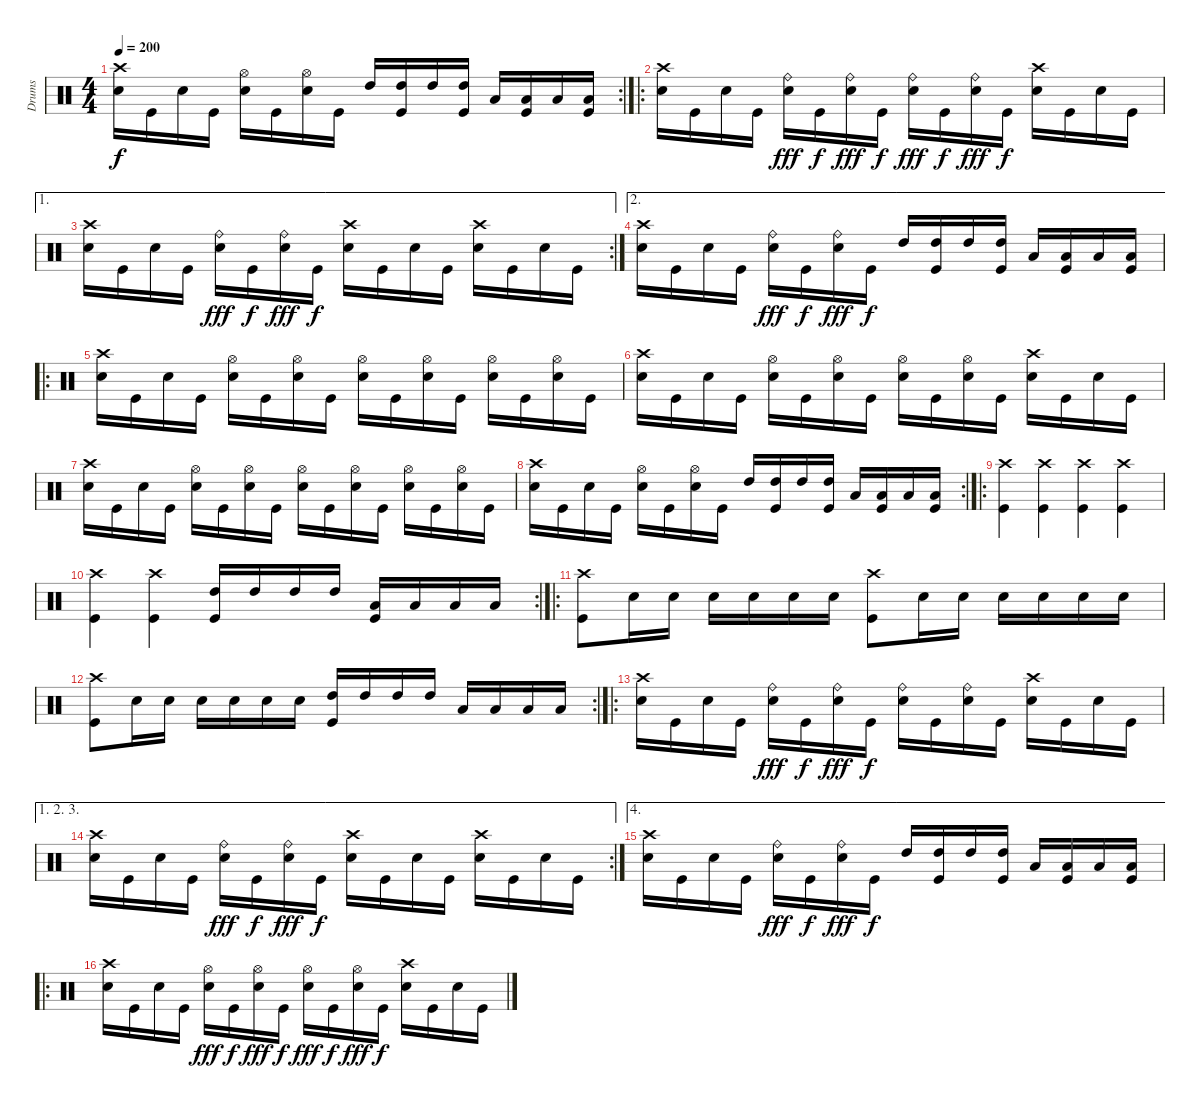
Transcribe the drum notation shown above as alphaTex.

\track ("Drums" "Drums") {instrument percussion}
\staff {score}
\articulation defaults
\rc 2
\ts (4 4)
\tempo 200
\clef neutral
\ks c
("Crash high (hit)" "Snare (hit) 2").16{dy f} "Kick (hit)".16 "Snare (hit) 2".16 "Kick (hit)".16 ("Hi-Hat (open)" "Snare (hit) 2").16 "Kick (hit)".16 ("Hi-Hat (open)" "Snare (hit) 2").16 "Kick (hit)".16 "High Tom (hit)".16 ("High Tom (hit)" "Kick (hit)").16 "High Tom (hit)".16 ("High Tom (hit)" "Kick (hit)").16 "Low Tom (hit)".16 ("Low Tom (hit)" "Kick (hit)").16 "Low Tom (hit)".16 ("Low Tom (hit)" "Kick (hit)").16 |
\ro
("Crash high (hit)" "Snare (hit) 2").16 "Kick (hit)".16 "Snare (hit) 2".16 "Kick (hit)".16 ("Ride (bell)" "Snare (hit) 2").16{dy fff} "Kick (hit)".16{dy f} ("Ride (bell)" "Snare (hit) 2").16{dy fff} "Kick (hit)".16{dy f} ("Ride (bell)" "Snare (hit) 2").16{dy fff} "Kick (hit)".16{dy f} ("Ride (bell)" "Snare (hit) 2").16{dy fff} "Kick (hit)".16{dy f} ("Crash high (hit)" "Snare (hit) 2").16 "Kick (hit)".16 "Snare (hit) 2".16 "Kick (hit)".16 |
\ae 1
\rc 2
("Crash high (hit)" "Snare (hit) 2").16 "Kick (hit)".16 "Snare (hit) 2".16 "Kick (hit)".16 ("Ride (bell)" "Snare (hit) 2").16{dy fff} "Kick (hit)".16{dy f} ("Ride (bell)" "Snare (hit) 2").16{dy fff} "Kick (hit)".16{dy f} ("Crash high (hit)" "Snare (hit) 2").16 "Kick (hit)".16 "Snare (hit) 2".16 "Kick (hit)".16 ("Crash high (hit)" "Snare (hit) 2").16 "Kick (hit)".16 "Snare (hit) 2".16 "Kick (hit)".16 |
\ae 2
("Crash high (hit)" "Snare (hit) 2").16 "Kick (hit)".16 "Snare (hit) 2".16 "Kick (hit)".16 ("Ride (bell)" "Snare (hit) 2").16{dy fff} "Kick (hit)".16{dy f} ("Ride (bell)" "Snare (hit) 2").16{dy fff} "Kick (hit)".16{dy f} "High Tom (hit)".16 ("High Tom (hit)" "Kick (hit)").16 "High Tom (hit)".16 ("High Tom (hit)" "Kick (hit)").16 "Low Tom (hit)".16 ("Low Tom (hit)" "Kick (hit)").16 "Low Tom (hit)".16 ("Low Tom (hit)" "Kick (hit)").16 |
\ro
("Crash high (hit)" "Snare (hit) 2").16 "Kick (hit)".16 "Snare (hit) 2".16 "Kick (hit)".16 ("Hi-Hat (open)" "Snare (hit) 2").16 "Kick (hit)".16 ("Hi-Hat (open)" "Snare (hit) 2").16 "Kick (hit)".16 ("Hi-Hat (open)" "Snare (hit) 2").16 "Kick (hit)".16 ("Hi-Hat (open)" "Snare (hit) 2").16 "Kick (hit)".16 ("Hi-Hat (open)" "Snare (hit) 2").16 "Kick (hit)".16 ("Hi-Hat (open)" "Snare (hit) 2").16 "Kick (hit)".16 |
("Crash high (hit)" "Snare (hit) 2").16 "Kick (hit)".16 "Snare (hit) 2".16 "Kick (hit)".16 ("Hi-Hat (open)" "Snare (hit) 2").16 "Kick (hit)".16 ("Hi-Hat (open)" "Snare (hit) 2").16 "Kick (hit)".16 ("Hi-Hat (open)" "Snare (hit) 2").16 "Kick (hit)".16 ("Hi-Hat (open)" "Snare (hit) 2").16 "Kick (hit)".16 ("Crash high (hit)" "Snare (hit) 2").16 "Kick (hit)".16 "Snare (hit) 2".16 "Kick (hit)".16 |
("Crash high (hit)" "Snare (hit) 2").16 "Kick (hit)".16 "Snare (hit) 2".16 "Kick (hit)".16 ("Hi-Hat (open)" "Snare (hit) 2").16 "Kick (hit)".16 ("Hi-Hat (open)" "Snare (hit) 2").16 "Kick (hit)".16 ("Hi-Hat (open)" "Snare (hit) 2").16 "Kick (hit)".16 ("Hi-Hat (open)" "Snare (hit) 2").16 "Kick (hit)".16 ("Hi-Hat (open)" "Snare (hit) 2").16 "Kick (hit)".16 ("Hi-Hat (open)" "Snare (hit) 2").16 "Kick (hit)".16 |
\rc 2
("Crash high (hit)" "Snare (hit) 2").16 "Kick (hit)".16 "Snare (hit) 2".16 "Kick (hit)".16 ("Hi-Hat (open)" "Snare (hit) 2").16 "Kick (hit)".16 ("Hi-Hat (open)" "Snare (hit) 2").16 "Kick (hit)".16 "High Tom (hit)".16 ("High Tom (hit)" "Kick (hit)").16 "High Tom (hit)".16 ("High Tom (hit)" "Kick (hit)").16 "Low Tom (hit)".16 ("Low Tom (hit)" "Kick (hit)").16 "Low Tom (hit)".16 ("Low Tom (hit)" "Kick (hit)").16 |
\ro
("Crash high (hit)" "Kick (hit)").4 ("Crash high (hit)" "Kick (hit)").4 ("Crash high (hit)" "Kick (hit)").4 ("Crash high (hit)" "Kick (hit)").4 |
\rc 2
("Crash high (hit)" "Kick (hit)").4 ("Crash high (hit)" "Kick (hit)").4 ("High Tom (hit)" "Kick (hit)").16 "High Tom (hit)".16 "High Tom (hit)".16 "High Tom (hit)".16 ("Low Tom (hit)" "Kick (hit)").16 "Low Tom (hit)".16 "Low Tom (hit)".16 "Low Tom (hit)".16 |
\ro
("Crash high (hit)" "Kick (hit)").8 "Snare (hit) 2".16 "Snare (hit) 2".16 "Snare (hit) 2".16 "Snare (hit) 2".16 "Snare (hit) 2".16 "Snare (hit) 2".16 ("Crash high (hit)" "Kick (hit)").8 "Snare (hit) 2".16 "Snare (hit) 2".16 "Snare (hit) 2".16 "Snare (hit) 2".16 "Snare (hit) 2".16 "Snare (hit) 2".16 |
\rc 2
("Crash high (hit)" "Kick (hit)").8 "Snare (hit) 2".16 "Snare (hit) 2".16 "Snare (hit) 2".16 "Snare (hit) 2".16 "Snare (hit) 2".16 "Snare (hit) 2".16 ("High Tom (hit)" "Kick (hit)").16 "High Tom (hit)".16 "High Tom (hit)".16 "High Tom (hit)".16 "Low Tom (hit)".16 "Low Tom (hit)".16 "Low Tom (hit)".16 "Low Tom (hit)".16 |
\ro
("Crash high (hit)" "Snare (hit) 2").16 "Kick (hit)".16 "Snare (hit) 2".16 "Kick (hit)".16 ("Ride (bell)" "Snare (hit) 2").16{dy fff} "Kick (hit)".16{dy f} ("Ride (bell)" "Snare (hit) 2").16{dy fff} "Kick (hit)".16{dy f} ("Ride (bell)" "Snare (hit) 2").16 "Kick (hit)".16 ("Ride (bell)" "Snare (hit) 2").16 "Kick (hit)".16 ("Crash high (hit)" "Snare (hit) 2").16 "Kick (hit)".16 "Snare (hit) 2".16 "Kick (hit)".16 |
\ae (1 2 3)
\rc 2
("Crash high (hit)" "Snare (hit) 2").16 "Kick (hit)".16 "Snare (hit) 2".16 "Kick (hit)".16 ("Ride (bell)" "Snare (hit) 2").16{dy fff} "Kick (hit)".16{dy f} ("Ride (bell)" "Snare (hit) 2").16{dy fff} "Kick (hit)".16{dy f} ("Crash high (hit)" "Snare (hit) 2").16 "Kick (hit)".16 "Snare (hit) 2".16 "Kick (hit)".16 ("Crash high (hit)" "Snare (hit) 2").16 "Kick (hit)".16 "Snare (hit) 2".16 "Kick (hit)".16 |
\ae 4
("Crash high (hit)" "Snare (hit) 2").16 "Kick (hit)".16 "Snare (hit) 2".16 "Kick (hit)".16 ("Ride (bell)" "Snare (hit) 2").16{dy fff} "Kick (hit)".16{dy f} ("Ride (bell)" "Snare (hit) 2").16{dy fff} "Kick (hit)".16{dy f} "High Tom (hit)".16 ("High Tom (hit)" "Kick (hit)").16 "High Tom (hit)".16 ("High Tom (hit)" "Kick (hit)").16 "Low Tom (hit)".16 ("Low Tom (hit)" "Kick (hit)").16 "Low Tom (hit)".16 ("Low Tom (hit)" "Kick (hit)").16 |
\ro
("Crash high (hit)" "Snare (hit) 2").16 "Kick (hit)".16 "Snare (hit) 2".16 "Kick (hit)".16 ("Hi-Hat (open)" "Snare (hit) 2").16{dy fff} "Kick (hit)".16{dy f} ("Hi-Hat (open)" "Snare (hit) 2").16{dy fff} "Kick (hit)".16{dy f} ("Hi-Hat (open)" "Snare (hit) 2").16{dy fff} "Kick (hit)".16{dy f} ("Hi-Hat (open)" "Snare (hit) 2").16{dy fff} "Kick (hit)".16{dy f} ("Crash high (hit)" "Snare (hit) 2").16 "Kick (hit)".16 "Snare (hit) 2".16 "Kick (hit)".16
